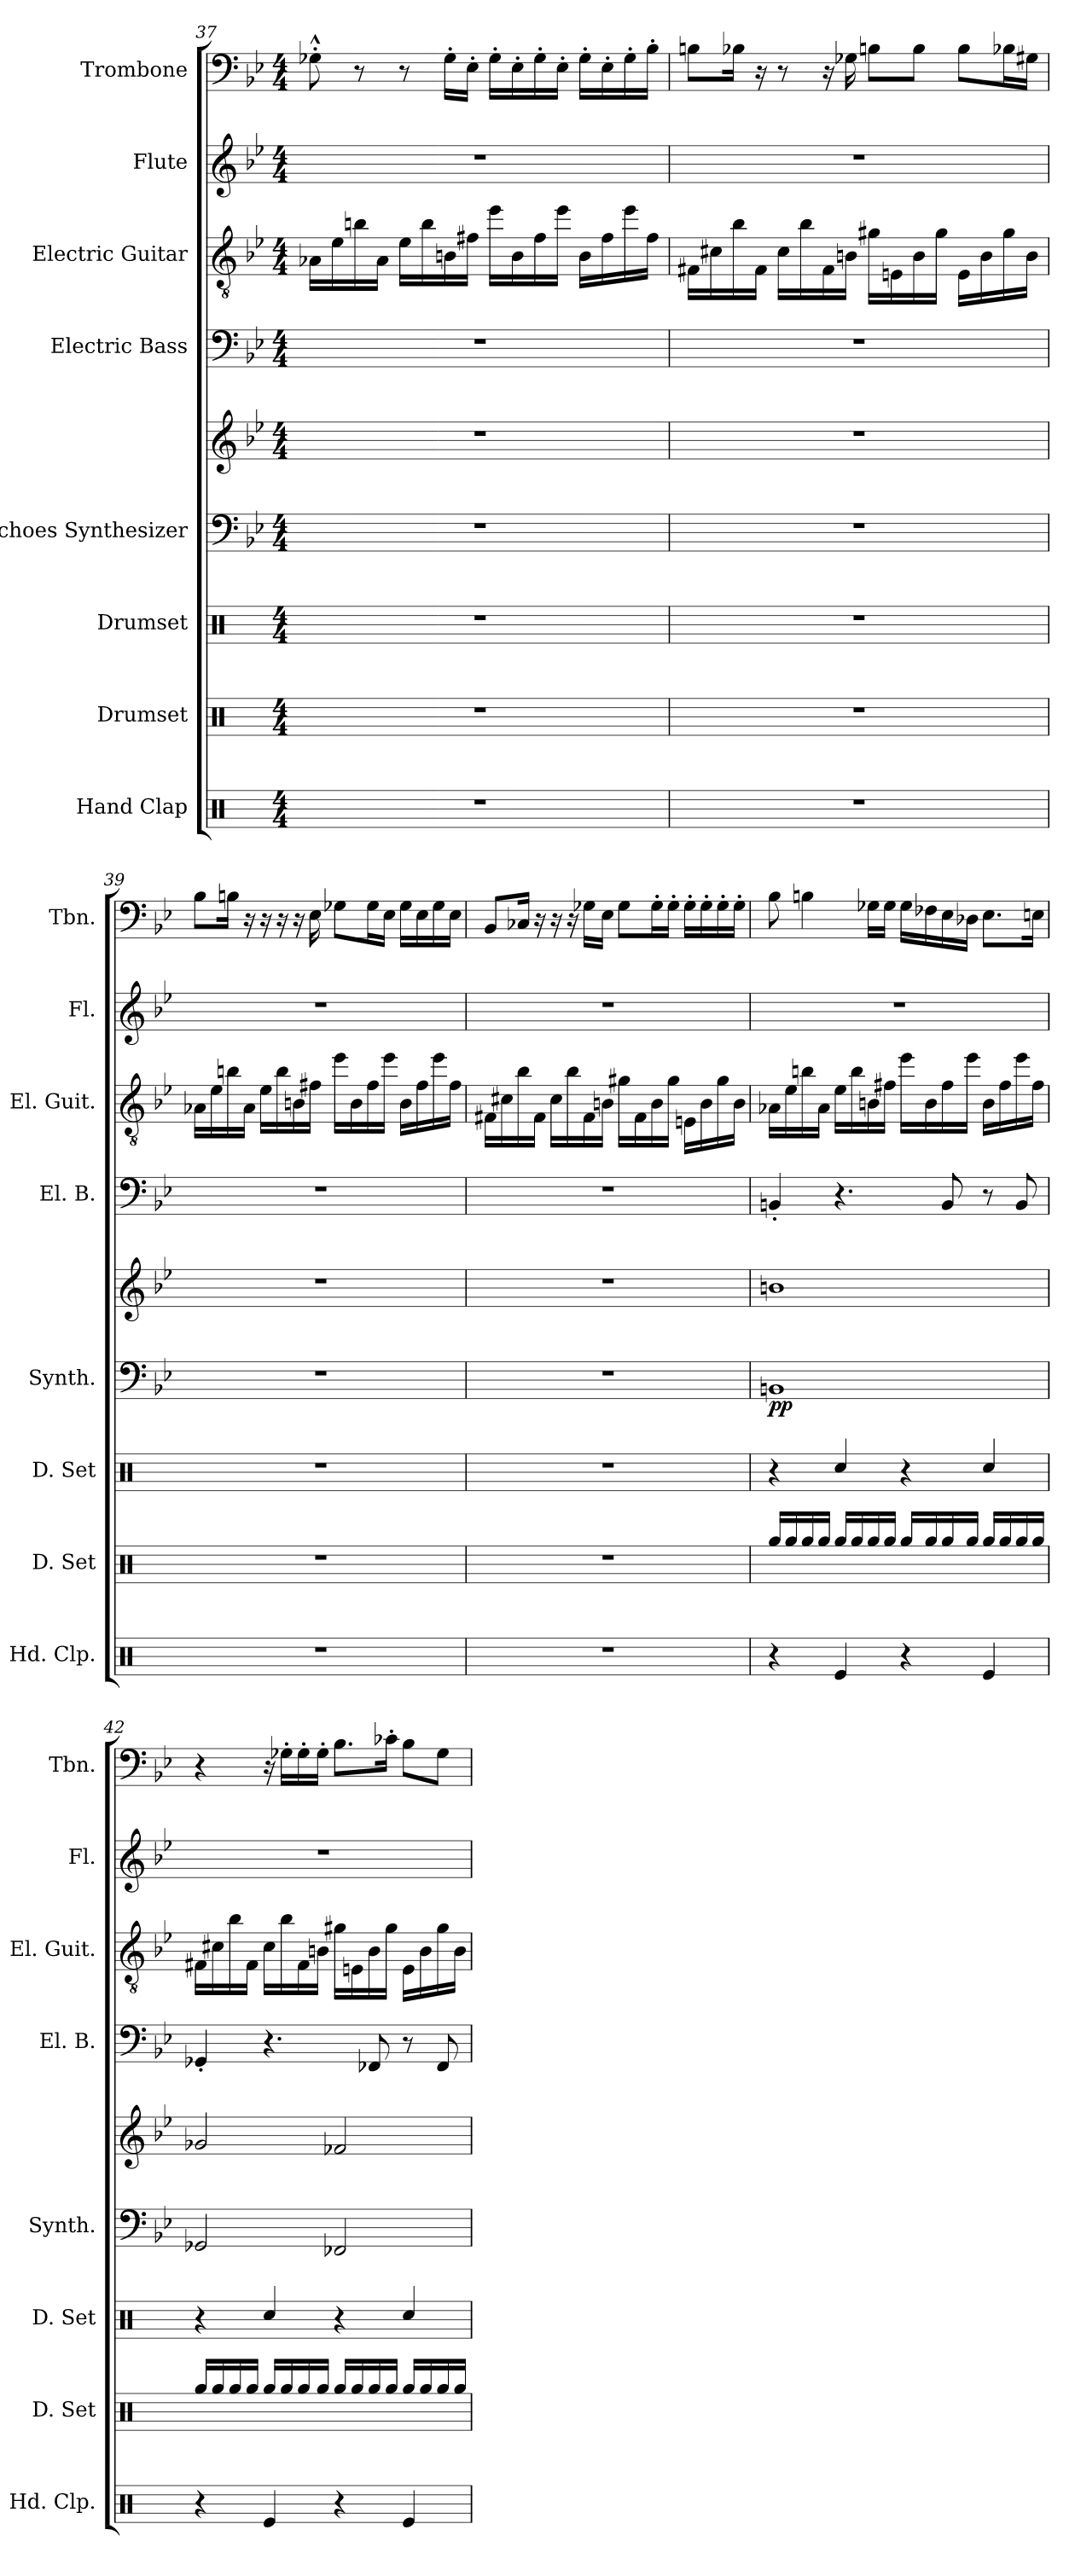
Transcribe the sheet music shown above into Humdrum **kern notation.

**kern	**kern	**kern	**kern	**kern	**dynam	**kern	**kern	**kern	**kern
*part8	*part7	*part6	*part5	*part5	*part5	*part4	*part3	*part2	*part1
*staff9	*staff8	*staff7	*staff6	*staff5	*staff5/6	*staff4	*staff3	*staff2	*staff1
*I"Hand Clap	*I"Drumset	*I"Drumset	*I"Echoes Synthesizer	*	*	*I"Electric Bass	*I"Electric Guitar	*I"Flute	*I"Trombone
*I'Hd. Clp.	*I'D. Set	*I'D. Set	*I'Synth.	*	*	*I'El. B.	*I'El. Guit.	*I'Fl.	*I'Tbn.
*clefX	*clefX	*clefX	*clefF4	*clefG2	*	*clefF4	*clefGv2	*clefG2	*clefF4
*	*	*	*	*	*	*ITrd7c12	*	*	*
*k[]	*k[]	*k[]	*k[b-e-]	*k[b-e-]	*	*k[b-e-]	*k[b-e-]	*k[b-e-]	*k[b-e-]
*M4/4	*M4/4	*M4/4	*M4/4	*M4/4	*	*M4/4	*M4/4	*M4/4	*M4/4
=37	=37	=37	=37	=37	=37	=37	=37	=37	=37
1r	1r	1r	1r	1r	.	1r	16A-X\LL	1r	8G-X'^^\
.	.	.	.	.	.	.	16e-\	.	.
.	.	.	.	.	.	.	16bn\	.	8r
.	.	.	.	.	.	.	16A-\JJ	.	.
.	.	.	.	.	.	.	16e-\LL	.	8r
.	.	.	.	.	.	.	16b\	.	.
.	.	.	.	.	.	.	16Bn\	.	16G-'\LL
.	.	.	.	.	.	.	16f#X\JJ	.	16E-'\JJ
.	.	.	.	.	.	.	16ee-\LL	.	16G-'\LL
.	.	.	.	.	.	.	16B\	.	16E-'\
.	.	.	.	.	.	.	16f#\	.	16G-'\
.	.	.	.	.	.	.	16ee-\JJ	.	16E-'\JJ
.	.	.	.	.	.	.	16B\LL	.	16G-'\LL
.	.	.	.	.	.	.	16f#\	.	16E-'\
.	.	.	.	.	.	.	16ee-\	.	16G-'\
.	.	.	.	.	.	.	16f#\JJ	.	16B-'\JJ
!!LO:PB:g=z
=38	=38	=38	=38	=38	=38	=38	=38	=38	=38
1r	1r	1r	1r	1r	.	1r	16F#X\LL	1r	8Bn\L
.	.	.	.	.	.	.	16c#X\	.	.
.	.	.	.	.	.	.	16b-\	.	16B-X\Jk
.	.	.	.	.	.	.	16F#\JJ	.	16r
.	.	.	.	.	.	.	16c#\LL	.	8r
.	.	.	.	.	.	.	16b-\	.	.
.	.	.	.	.	.	.	16F#\	.	16r
.	.	.	.	.	.	.	16Bn\JJ	.	16G-X\
.	.	.	.	.	.	.	16g#X\LL	.	8Bn\L
.	.	.	.	.	.	.	16En\	.	.
.	.	.	.	.	.	.	16B\	.	8B\J
.	.	.	.	.	.	.	16g#\JJ	.	.
.	.	.	.	.	.	.	16E\LL	.	8B\L
.	.	.	.	.	.	.	16B\	.	.
.	.	.	.	.	.	.	16g#\	.	16B-X\L
.	.	.	.	.	.	.	16B\JJ	.	16G#X\JJ
=39	=39	=39	=39	=39	=39	=39	=39	=39	=39
1r	1r	1r	1r	1r	.	1r	16A-X\LL	1r	8B-\L
.	.	.	.	.	.	.	16e-\	.	.
.	.	.	.	.	.	.	16bn\	.	16Bn\Jk
.	.	.	.	.	.	.	16A-\JJ	.	16r
.	.	.	.	.	.	.	16e-\LL	.	16r
.	.	.	.	.	.	.	16b\	.	16r
.	.	.	.	.	.	.	16Bn\	.	16r
.	.	.	.	.	.	.	16f#X\JJ	.	16E-\
.	.	.	.	.	.	.	16ee-\LL	.	8G-X\L
.	.	.	.	.	.	.	16B\	.	.
.	.	.	.	.	.	.	16f#\	.	16G-\L
.	.	.	.	.	.	.	16ee-\JJ	.	16E-\JJ
.	.	.	.	.	.	.	16B\LL	.	16G-\LL
.	.	.	.	.	.	.	16f#\	.	16E-\
.	.	.	.	.	.	.	16ee-\	.	16G-\
.	.	.	.	.	.	.	16f#\JJ	.	16E-\JJ
!!LO:PB:g=z
=40	=40	=40	=40	=40	=40	=40	=40	=40	=40
1r	1r	1r	1r	1r	.	1r	16F#X\LL	1r	8BB-/L
.	.	.	.	.	.	.	16c#X\	.	.
.	.	.	.	.	.	.	16b-\	.	16C-X/Jk
.	.	.	.	.	.	.	16F#\JJ	.	16r
.	.	.	.	.	.	.	16c#\LL	.	16r
.	.	.	.	.	.	.	16b-\	.	16r
.	.	.	.	.	.	.	16F#\	.	16G-X\LL
.	.	.	.	.	.	.	16Bn\JJ	.	16E-\JJ
.	.	.	.	.	.	.	16g#X\LL	.	8G-\L
.	.	.	.	.	.	.	16F#\	.	.
.	.	.	.	.	.	.	16B\	.	16G-'\L
.	.	.	.	.	.	.	16g#\JJ	.	16G-'\JJ
.	.	.	.	.	.	.	16En\LL	.	16G-'\LL
.	.	.	.	.	.	.	16B\	.	16G-'\
.	.	.	.	.	.	.	16g#\	.	16G-'\
.	.	.	.	.	.	.	16B\JJ	.	16G-'\JJ
=41	=41	=41	=41	=41	=41	=41	=41	=41	=41
!	!	!	!	!	!LO:DY:b=2	!	!	!	!
!	!	!	!	!	!LO:DY:n=1:b	!	!	!	!
4r	16Rgg/LL	4r	1BBn	1bn	p p	4BBBn'/	16A-X\LL	1r	8B-\
.	16Rgg/	.	.	.	.	.	16e-\	.	.
.	16Rgg/	.	.	.	.	.	16bn\	.	4Bn\
.	16Rgg/JJ	.	.	.	.	.	16A-\JJ	.	.
4Re/	16Rgg/LL	4Rcc/	.	.	.	4.r	16e-\LL	.	.
.	16Rgg/	.	.	.	.	.	16b\	.	.
.	16Rgg/	.	.	.	.	.	16Bn\	.	16G-X\LL
.	16Rgg/JJ	.	.	.	.	.	16f#X\JJ	.	16G-\JJ
4r	16Rgg/LL	4r	.	.	.	.	16ee-\LL	.	16G-\LL
.	16Rgg/	.	.	.	.	.	16B\	.	16F-X\
.	16Rgg/	.	.	.	.	8BBB/	16f#\	.	16E-\
.	16Rgg/JJ	.	.	.	.	.	16ee-\JJ	.	16D-X\JJ
4Re/	16Rgg/LL	4Rcc/	.	.	.	8r	16B\LL	.	8.E-\L
.	16Rgg/	.	.	.	.	.	16f#\	.	.
.	16Rgg/	.	.	.	.	8BBB/	16ee-\	.	.
.	16Rgg/JJ	.	.	.	.	.	16f#\JJ	.	16En\Jk
!!LO:PB:g=z
=42	=42	=42	=42	=42	=42	=42	=42	=42	=42
4r	16Rgg/LL	4r	2GG-X/	2g-X/	.	4GGG-X'/	16F#X\LL	1r	4r
.	16Rgg/	.	.	.	.	.	16c#X\	.	.
.	16Rgg/	.	.	.	.	.	16b-\	.	.
.	16Rgg/JJ	.	.	.	.	.	16F#\JJ	.	.
4Re/	16Rgg/LL	4Rcc/	.	.	.	4.r	16c#\LL	.	16r
.	16Rgg/	.	.	.	.	.	16b-\	.	16G-X'\LL
.	16Rgg/	.	.	.	.	.	16F#\	.	16G-'\
.	16Rgg/JJ	.	.	.	.	.	16Bn\JJ	.	16G-'\JJ
4r	16Rgg/LL	4r	2FF-X/	2f-X/	.	.	16g#X\LL	.	8.B-\L
.	16Rgg/	.	.	.	.	.	16En\	.	.
.	16Rgg/	.	.	.	.	8FFF-X/	16B\	.	.
.	16Rgg/JJ	.	.	.	.	.	16g#\JJ	.	16c-X'\Jk
4Re/	16Rgg/LL	4Rcc/	.	.	.	8r	16E\LL	.	8B-\L
.	16Rgg/	.	.	.	.	.	16B\	.	.
.	16Rgg/	.	.	.	.	8FFF-/	16g#\	.	8G-\J
.	16Rgg/JJ	.	.	.	.	.	16B\JJ	.	.
=	=	=	=	=	=	=	=	=	=
*-	*-	*-	*-	*-	*-	*-	*-	*-	*-
